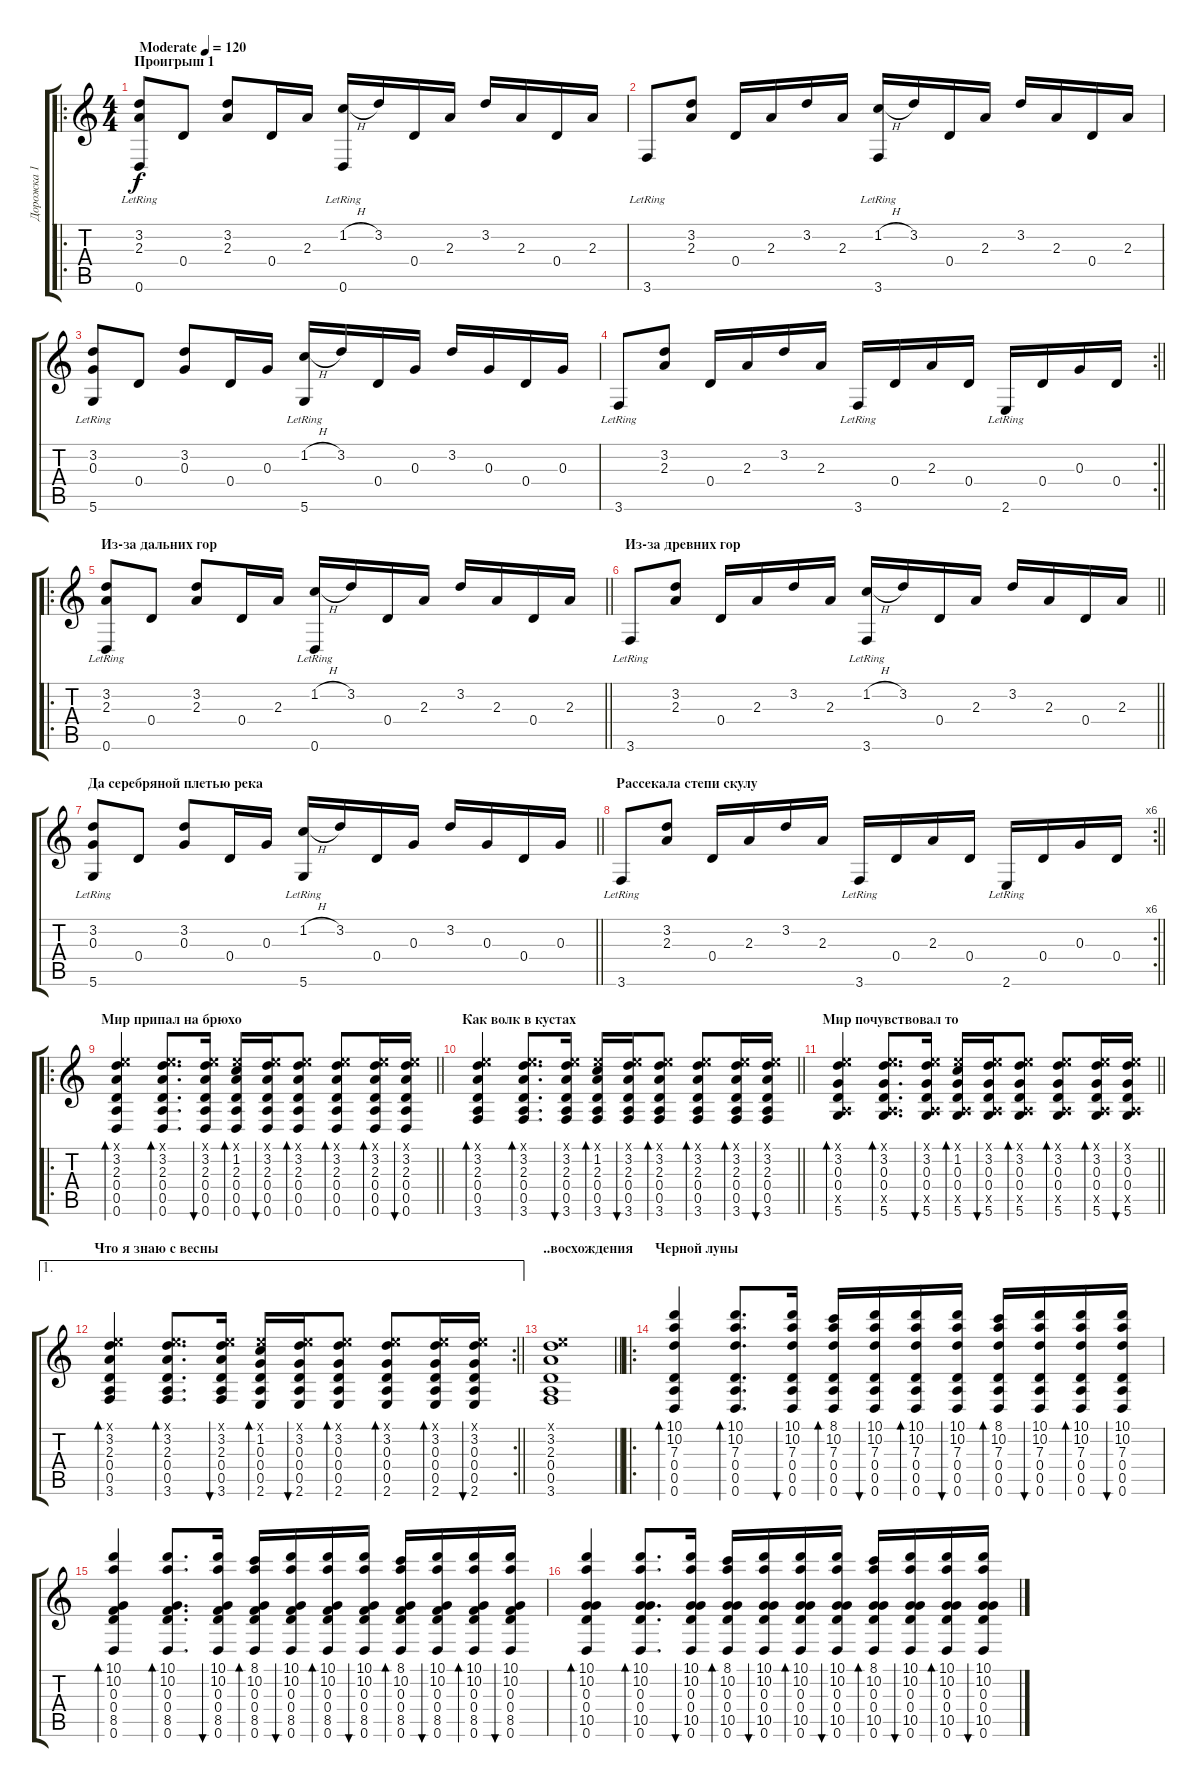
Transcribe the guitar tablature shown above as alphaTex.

\track ("Дорожка 1" "Дорожка 1") {instrument acousticguitarsteel}
\staff {score tabs}
\tuning (E4 B3 G3 D3 A2 D2) {hide}
\ro
\ts (4 4)
\section ("" "Проигрыш 1")
\tempo (120 "Moderate")
\clef g2
\ks c
(3.2 2.3 0.6{lr}).8{dy f instrument acousticguitarsteel} 0.4.8 (3.2 2.3).8 0.4.16 2.3.16 (1.2{h} 0.6{lr}).16 3.2.16 0.4.16 2.3.16 3.2.16 2.3.16 0.4.16 2.3.16 |
3.6{lr}.8 (3.2 2.3).8 0.4.16 2.3.16 3.2.16 2.3.16 (1.2{h} 3.6{lr}).16 3.2.16 0.4.16 2.3.16 3.2.16 2.3.16 0.4.16 2.3.16 |
(3.2 0.3 5.6{lr}).8 0.4.8 (3.2 0.3).8 0.4.16 0.3.16 (1.2{h} 5.6{lr}).16 3.2.16 0.4.16 0.3.16 3.2.16 0.3.16 0.4.16 0.3.16 |
\rc 2
\barLineRight lightlight
3.6{lr}.8 (3.2 2.3).8 0.4.16 2.3.16 3.2.16 2.3.16 3.6{lr}.16 0.4.16 2.3.16 0.4.16 2.6{lr}.16 0.4.16 0.3.16 0.4.16 |
\ro
\section ("" "Из-за дальних гор")
\barLineRight lightlight
(3.2 2.3 0.6{lr}).8 0.4.8 (3.2 2.3).8 0.4.16 2.3.16 (1.2{h} 0.6{lr}).16 3.2.16 0.4.16 2.3.16 3.2.16 2.3.16 0.4.16 2.3.16 |
\section ("" "Из-за древних гор")
\barLineRight lightlight
3.6{lr}.8 (3.2 2.3).8 0.4.16 2.3.16 3.2.16 2.3.16 (1.2{h} 3.6{lr}).16 3.2.16 0.4.16 2.3.16 3.2.16 2.3.16 0.4.16 2.3.16 |
\section ("" "Да серебряной плетью река")
\barLineRight lightlight
(3.2 0.3 5.6{lr}).8 0.4.8 (3.2 0.3).8 0.4.16 0.3.16 (1.2{h} 5.6{lr}).16 3.2.16 0.4.16 0.3.16 3.2.16 0.3.16 0.4.16 0.3.16 |
\rc 6
\section ("" "Рассекала степи скулу")
\barLineRight lightlight
3.6{lr}.8 (3.2 2.3).8 0.4.16 2.3.16 3.2.16 2.3.16 3.6{lr}.16 0.4.16 2.3.16 0.4.16 2.6{lr}.16 0.4.16 0.3.16 0.4.16 |
\ro
\section ("" "Мир припал на брюхо")
\barLineRight lightlight
(0.1{x} 3.2 2.3 0.4 0.5 0.6).4{bd 120} (0.1{x} 3.2 2.3 0.4 0.5 0.6).8{d bd 120} (0.1{x} 3.2 2.3 0.4 0.5 0.6).16{bu 120} (0.1{x} 1.2 2.3 0.4 0.5 0.6).16{bd 120} (0.1{x} 3.2 2.3 0.4 0.5 0.6).16{bu 120} (0.1{x} 3.2 2.3 0.4 0.5 0.6).8{bd 120} (0.1{x} 3.2 2.3 0.4 0.5 0.6).8{bd 120} (0.1{x} 3.2 2.3 0.4 0.5 0.6).16{bd 120} (0.1{x} 3.2 2.3 0.4 0.5 0.6).16{bu 120} |
\section ("" "Как волк в кустах")
\barLineRight lightlight
(0.1{x} 3.2 2.3 0.4 0.5 3.6).4{bd 120} (0.1{x} 3.2 2.3 0.4 0.5 3.6).8{d bd 120} (0.1{x} 3.2 2.3 0.4 0.5 3.6).16{bu 120} (0.1{x} 1.2 2.3 0.4 0.5 3.6).16{bd 120} (0.1{x} 3.2 2.3 0.4 0.5 3.6).16{bu 120} (0.1{x} 3.2 2.3 0.4 0.5 3.6).8{bd 120} (0.1{x} 3.2 2.3 0.4 0.5 3.6).8{bd 120} (0.1{x} 3.2 2.3 0.4 0.5 3.6).16{bd 120} (0.1{x} 3.2 2.3 0.4 0.5 3.6).16{bu 120} |
\section ("" "Мир почувствовал то")
\barLineRight lightlight
(0.1{x} 3.2 0.3 0.4 0.5{x} 5.6).4{bd 120} (0.1{x} 3.2 0.3 0.4 0.5{x} 5.6).8{d bd 120} (0.1{x} 3.2 0.3 0.4 0.5{x} 5.6).16{bu 120} (0.1{x} 1.2 0.3 0.4 0.5{x} 5.6).16{bd 120} (0.1{x} 3.2 0.3 0.4 0.5{x} 5.6).16{bu 120} (0.1{x} 3.2 0.3 0.4 0.5{x} 5.6).8{bd 120} (0.1{x} 3.2 0.3 0.4 0.5{x} 5.6).8{bd 120} (0.1{x} 3.2 0.3 0.4 0.5{x} 5.6).16{bd 120} (0.1{x} 3.2 0.3 0.4 0.5{x} 5.6).16{bu 120} |
\ae 1
\rc 2
\section ("" "Что я знаю с весны")
\barLineRight lightlight
(0.1{x} 3.2 2.3 0.4 0.5 3.6).4{bd 120} (0.1{x} 3.2 2.3 0.4 0.5 3.6).8{d bd 120} (0.1{x} 3.2 2.3 0.4 0.5 3.6).16{bu 120} (0.1{x} 1.2 0.3 0.4 0.5 2.6).16{bd 120} (0.1{x} 3.2 0.3 0.4 0.5 2.6).16{bu 120} (0.1{x} 3.2 0.3 0.4 0.5 2.6).8{bd 120} (0.1{x} 3.2 0.3 0.4 0.5 2.6).8{bd 120} (0.1{x} 3.2 0.3 0.4 0.5 2.6).16{bd 120} (0.1{x} 3.2 0.3 0.4 0.5 2.6).16{bu 120} |
\section ("" "..восхождения")
\barLineRight lightlight
(0.1{x} 3.2 2.3 0.4 0.5 3.6).1 |
\ro
\section ("" "Черной луны")
(10.1 10.2 7.3 0.4 0.5 0.6).4{bd 60} (10.1 10.2 7.3 0.4 0.5 0.6).8{d bd 60} (10.1 10.2 7.3 0.4 0.5 0.6).16{bu 60} (8.1 10.2 7.3 0.4 0.5 0.6).16{bd 60} (10.1 10.2 7.3 0.4 0.5 0.6).16{bu 60} (10.1 10.2 7.3 0.4 0.5 0.6).16{bd 60} (10.1 10.2 7.3 0.4 0.5 0.6).16{bu 60} (8.1 10.2 7.3 0.4 0.5 0.6).16{bd 60} (10.1 10.2 7.3 0.4 0.5 0.6).16{bu 60} (10.1 10.2 7.3 0.4 0.5 0.6).16{bd 60} (10.1 10.2 7.3 0.4 0.5 0.6).16{bu 60} |
(10.1 10.2 0.3 0.4 8.5 0.6).4{bd 60} (10.1 10.2 0.3 0.4 8.5 0.6).8{d bd 60} (10.1 10.2 0.3 0.4 8.5 0.6).16{bu 60} (8.1 10.2 0.3 0.4 8.5 0.6).16{bd 60} (10.1 10.2 0.3 0.4 8.5 0.6).16{bu 60} (10.1 10.2 0.3 0.4 8.5 0.6).16{bd 60} (10.1 10.2 0.3 0.4 8.5 0.6).16{bu 60} (8.1 10.2 0.3 0.4 8.5 0.6).16{bd 60} (10.1 10.2 0.3 0.4 8.5 0.6).16{bu 60} (10.1 10.2 0.3 0.4 8.5 0.6).16{bd 60} (10.1 10.2 0.3 0.4 8.5 0.6).16{bu 60} |
(10.1 10.2 0.3 0.4 10.5 0.6).4{bd 60} (10.1 10.2 0.3 0.4 10.5 0.6).8{d bd 60} (10.1 10.2 0.3 0.4 10.5 0.6).16{bu 60} (8.1 10.2 0.3 0.4 10.5 0.6).16{bd 60} (10.1 10.2 0.3 0.4 10.5 0.6).16{bu 60} (10.1 10.2 0.3 0.4 10.5 0.6).16{bd 60} (10.1 10.2 0.3 0.4 10.5 0.6).16{bu 60} (8.1 10.2 0.3 0.4 10.5 0.6).16{bd 60} (10.1 10.2 0.3 0.4 10.5 0.6).16{bu 60} (10.1 10.2 0.3 0.4 10.5 0.6).16{bd 60} (10.1 10.2 0.3 0.4 10.5 0.6).16{bu 60}
